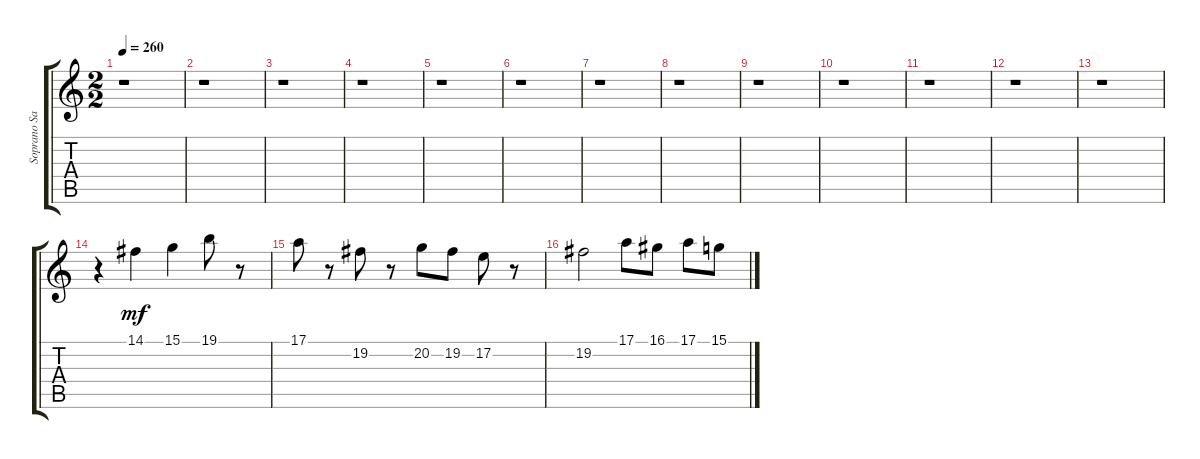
\track ("Soprano Sax" "Soprano Sa") {instrument sopranosax}
\staff {score tabs}
\tuning (E4 B3 G3 D3 A2 E2) {hide}
\ts (2 2)
\tempo 260
\clef g2
\ks c
r.1{dy mf} |
r.1 |
r.1 |
r.1 |
r.1 |
r.1 |
r.1 |
r.1 |
r.1 |
r.1 |
r.1 |
r.1 |
r.1 |
r.4 14.1.4 15.1.4 19.1.8 r.8 |
17.1.8 r.8 19.2.8 r.8 20.2.8 19.2.8 17.2.8 r.8 |
19.2.2 17.1.8 16.1.8 17.1.8 15.1.8
